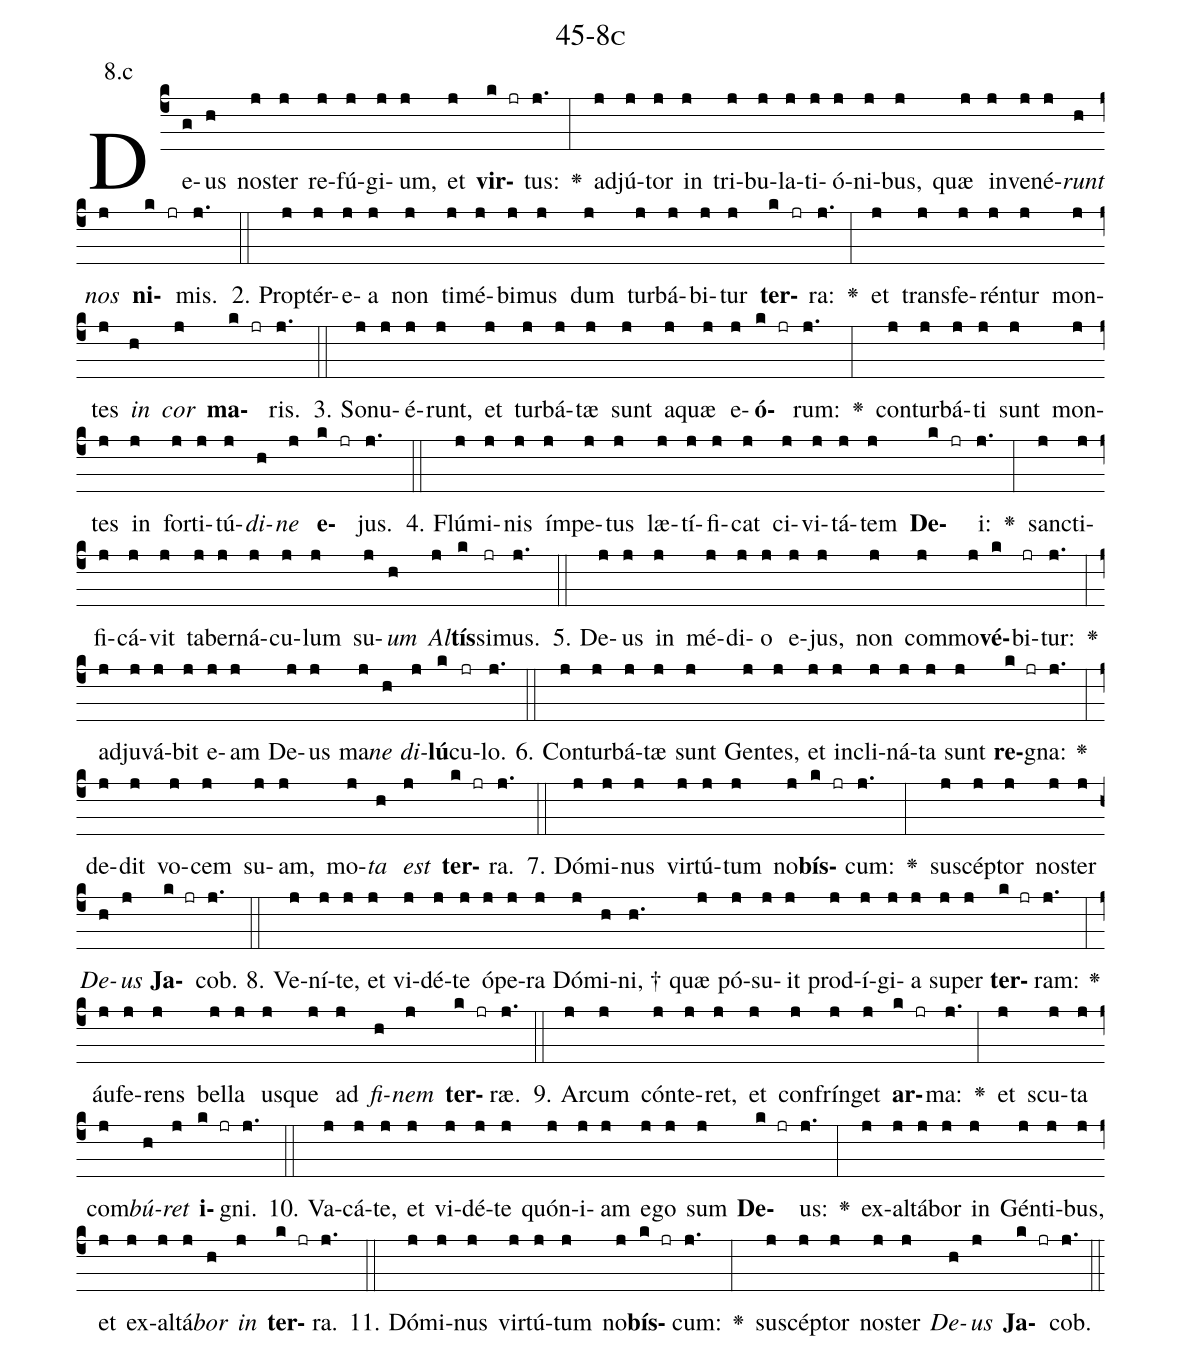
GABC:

name: 45-8c;
annotation: 8.c;
%%
(c4)De(g)us(h) nos(j)ter(j) re(j)fú(j)gi(j)um,(j) et(j) <b>vir</b>(k jr)tus:(j.) <v>\greheightstar</v>(:) ad(j)jú(j)tor(j) in(j) tri(j)bu(j)la(j)ti(j)ó(j)ni(j)bus,(j) quæ(j) in(j)ve(j)né(j)<i>runt</i>(h) <i>nos</i>(j) <b>ni</b>(k jr)mis.(j.) (::)
2. Prop(j)tér(j)e(j)a(j) non(j) ti(j)mé(j)bi(j)mus(j) dum(j) tur(j)bá(j)bi(j)tur(j) <b>ter</b>(k jr)ra:(j.) <v>\greheightstar</v>(:) et(j) trans(j)fe(j)rén(j)tur(j) mon(j)tes(j) <i>in</i>(h) <i>cor</i>(j) <b>ma</b>(k jr)ris.(j.) (::)
3. So(j)nu(j)é(j)runt,(j) et(j) tur(j)bá(j)tæ(j) sunt(j) a(j)quæ(j) e(j)<b>ó</b>(k jr)rum:(j.) <v>\greheightstar</v>(:) con(j)tur(j)bá(j)ti(j) sunt(j) mon(j)tes(j) in(j) for(j)ti(j)tú(j)<i>di</i>(h)<i>ne</i>(j) <b>e</b>(k jr)jus.(j.) (::)
4. Flú(j)mi(j)nis(j) ím(j)pe(j)tus(j) læ(j)tí(j)fi(j)cat(j) ci(j)vi(j)tá(j)tem(j) <b>De</b>(k jr)i:(j.) <v>\greheightstar</v>(:) sanc(j)ti(j)fi(j)cá(j)vit(j) ta(j)ber(j)ná(j)cu(j)lum(j) su(j)<i>um</i>(h) <i>Al</i>(j)<b>tís</b>(k)si(jr)mus.(j.) (::)
5. De(j)us(j) in(j) mé(j)di(j)o(j) e(j)jus,(j) non(j) com(j)mo(j)<b>vé</b>(k)bi(jr)tur:(j.) <v>\greheightstar</v>(:) ad(j)ju(j)vá(j)bit(j) e(j)am(j) De(j)us(j) ma(j)<i>ne</i>(h) <i>di</i>(j)<b>lú</b>(k)cu(jr)lo.(j.) (::)
6. Con(j)tur(j)bá(j)tæ(j) sunt(j) Gen(j)tes,(j) et(j) in(j)cli(j)ná(j)ta(j) sunt(j) <b>re</b>(k jr)gna:(j.) <v>\greheightstar</v>(:) de(j)dit(j) vo(j)cem(j) su(j)am,(j) mo(j)<i>ta</i>(h) <i>est</i>(j) <b>ter</b>(k jr)ra.(j.) (::)
7. Dó(j)mi(j)nus(j) vir(j)tú(j)tum(j) no(j)<b>bís</b>(k jr)cum:(j.) <v>\greheightstar</v>(:) su(j)scép(j)tor(j) nos(j)ter(j) <i>De</i>(h)<i>us</i>(j) <b>Ja</b>(k jr)cob.(j.) (::)
8. Ve(j)ní(j)te,(j) et(j) vi(j)dé(j)te(j) ó(j)pe(j)ra(j) Dó(j)mi(h)ni, †(h.) quæ(j) pó(j)su(j)it(j) prod(j)í(j)gi(j)a(j) su(j)per(j) <b>ter</b>(k jr)ram:(j.) <v>\greheightstar</v>(:) áu(j)fe(j)rens(j) bel(j)la(j) us(j)que(j) ad(j) <i>fi</i>(h)<i>nem</i>(j) <b>ter</b>(k jr)ræ.(j.) (::)
9. Ar(j)cum(j) cón(j)te(j)ret,(j) et(j) con(j)frín(j)get(j) <b>ar</b>(k jr)ma:(j.) <v>\greheightstar</v>(:) et(j) scu(j)ta(j) com(j)<i>bú</i>(h)<i>ret</i>(j) <b>i</b>(k jr)gni.(j.) (::)
10. Va(j)cá(j)te,(j) et(j) vi(j)dé(j)te(j) quón(j)i(j)am(j) e(j)go(j) sum(j) <b>De</b>(k jr)us:(j.) <v>\greheightstar</v>(:) ex(j)al(j)tá(j)bor(j) in(j) Gén(j)ti(j)bus,(j) et(j) ex(j)al(j)tá(j)<i>bor</i>(h) <i>in</i>(j) <b>ter</b>(k jr)ra.(j.) (::)
11. Dó(j)mi(j)nus(j) vir(j)tú(j)tum(j) no(j)<b>bís</b>(k jr)cum:(j.) <v>\greheightstar</v>(:) su(j)scép(j)tor(j) nos(j)ter(j) <i>De</i>(h)<i>us</i>(j) <b>Ja</b>(k jr)cob.(j.) (::)
